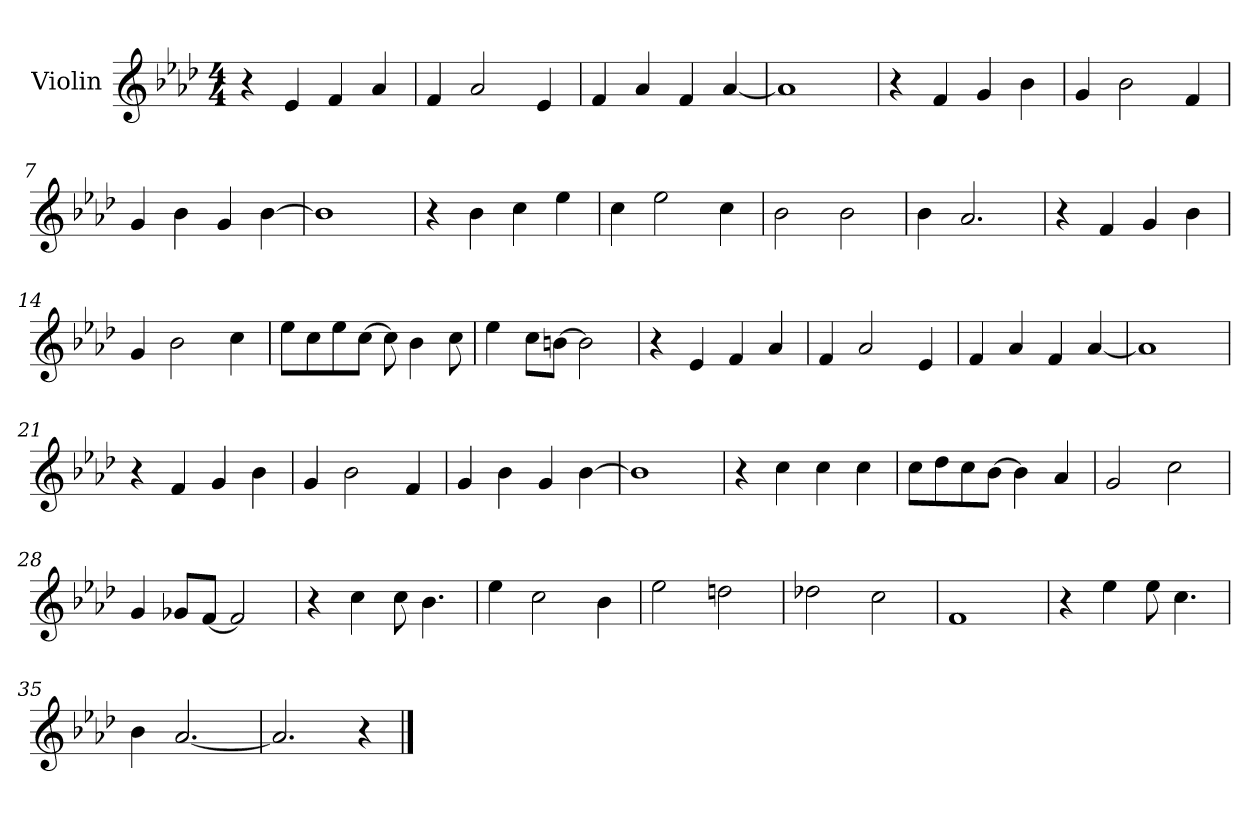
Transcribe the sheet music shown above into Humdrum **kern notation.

**kern
*part1
*staff1
*I"Violin
*I'Vln
*clefG2
*k[b-e-a-d-]
*A-:
*M4/4
=1
4r
4e-/
4f/
4a-/
=2
4f/
2a-/
4e-/
=3
4f/
4a-/
4f/
[4a-/
=4
1a-]
!!LO:LB:g=z
=5
4r
4f/
4g/
4b-\
=6
4g/
2b-\
4f/
=7
4g/
4b-\
4g/
[4b-\
=8
1b-]
!!LO:LB:g=z
=9
4r
4b-\
4cc\
4ee-\
=10
4cc\
2ee-\
4cc\
=11
2b-\
2b-\
=12
4b-\
2.a-/
!!LO:LB:g=z
=13
4r
4f/
4g/
4b-\
=14
4g/
2b-\
4cc\
=15
8ee-\L
8cc\
8ee-\
[8cc\J
8cc\]
4b-\
8cc\
=16
4ee-\
8cc\L
[8bn\J
2b\]
!!LO:LB:g=z
=17
4r
4e-/
4f/
4a-/
=18
4f/
2a-/
4e-/
=19
4f/
4a-/
4f/
[4a-/
=20
1a-]
!!LO:LB:g=z
=21
4r
4f/
4g/
4b-\
=22
4g/
2b-\
4f/
=23
4g/
4b-\
4g/
[4b-\
=24
1b-]
!!LO:LB:g=z
=25
4r
4cc\
4cc\
4cc\
=26
8cc\L
8dd-\
8cc\
[8b-\J
4b-\]
4a-/
=27
2g/
2cc\
=28
4g/
8g-X/L
[8f/J
2f/]
!!LO:LB:g=z
=29
4r
4cc\
8cc\
4.b-\
=30
4ee-\
2cc\
4b-\
=31
2ee-\
2ddn\
=32
2dd-X\
2cc\
!!LO:LB:g=z
=33
1f
=34
4r
4ee-\
8ee-\
4.cc\
=35
4b-\
[2.a-/
=36
2.a-/]
4r
==
*-
